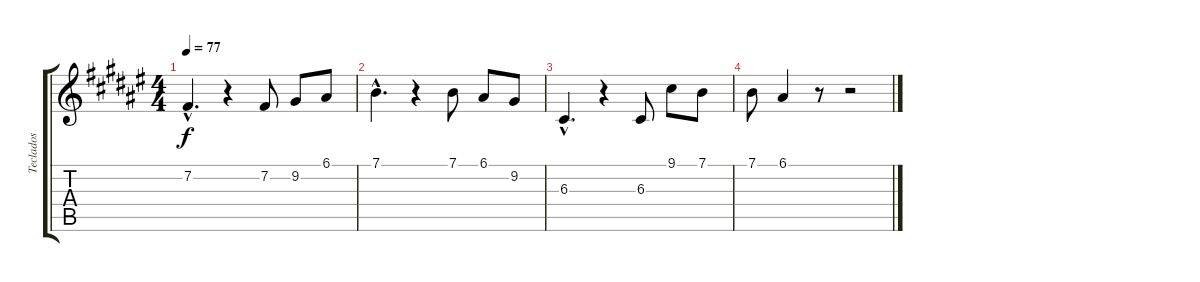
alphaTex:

\track ("Teclados" "Teclados") {instrument stringensemble1}
\staff {score tabs}
\tuning (E4 B3 G3 D3 A2 E2) {hide}
\ts (4 4)
\tempo 77
\clef g2
\ks d#minor
7.2{hac}.4{d dy f} r.4 7.2.8 9.2.8 6.1.8 |
7.1{hac}.4{d} r.4 7.1.8 6.1.8 9.2.8 |
6.3{hac}.4{d} r.4 6.3.8 9.1.8 7.1.8 |
7.1.8 6.1.4 r.8 r.2
